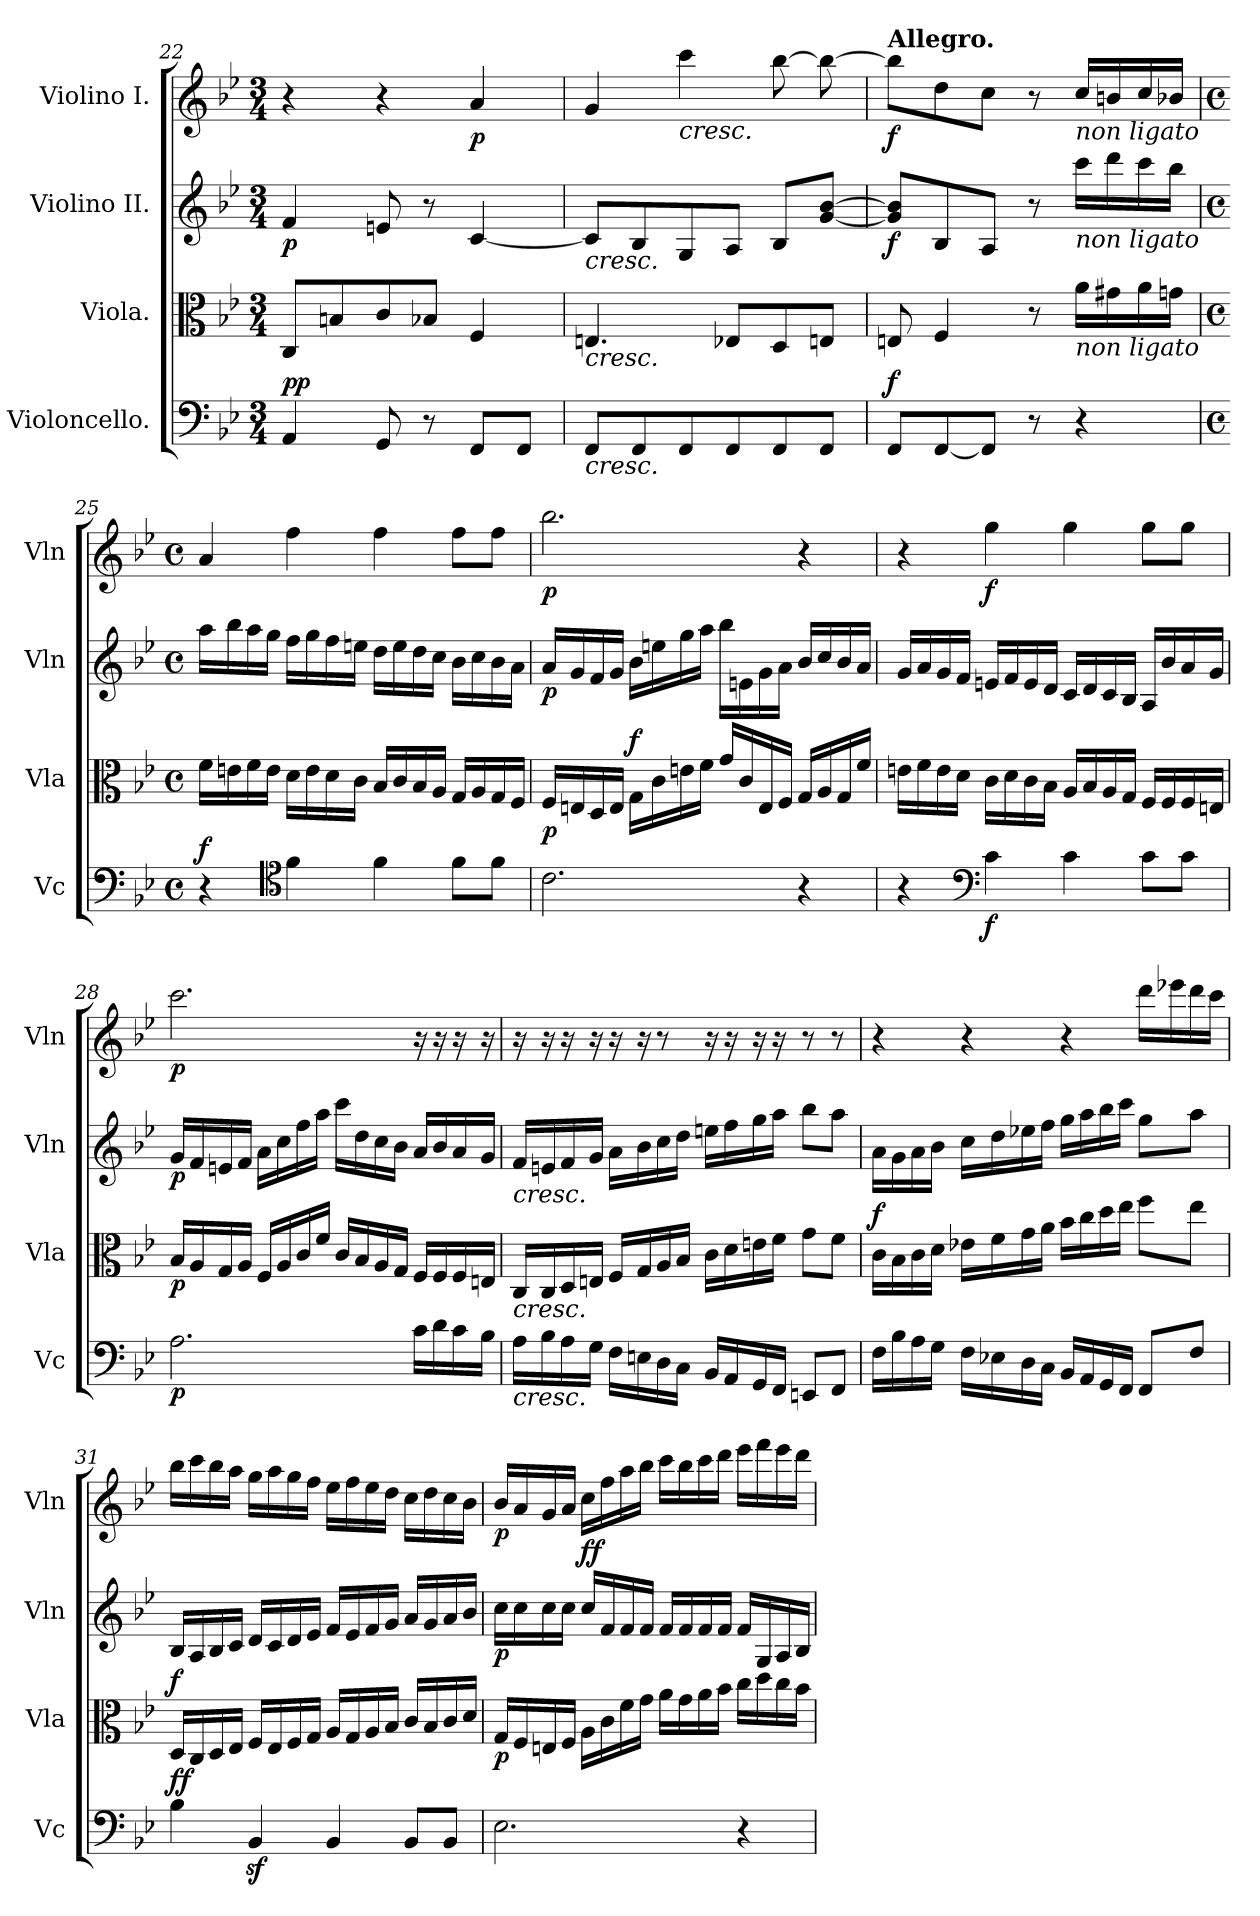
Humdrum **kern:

**kern	**dynam	**kern	**dynam	**kern	**dynam	**kern	**dynam
*part4	*part4	*part3	*part3	*part2	*part2	*part1	*part1
*staff4	*staff4	*staff3	*staff3	*staff2	*staff2	*staff1	*staff1
*I"Violoncello.	*	*I"Viola.	*	*I"Violino II.	*	*I"Violino I.	*
*I'Vc	*	*I'Vla	*	*I'Vln	*	*I'Vln	*
*clefF4	*	*clefC3	*	*clefG2	*	*clefG2	*
*k[b-e-]	*	*k[b-e-]	*	*k[b-e-]	*	*k[b-e-]	*
*B-:	*	*B-:	*	*B-:	*	*B-:	*
*M3/4	*	*M3/4	*	*M3/4	*	*M3/4	*
=22	=22	=22	=22	=22	=22	=22	=22
!	!LO:DY:b	!	!	!	!	!	!
!	!LO:DY:n=1:a	!	!	!	!LO:DY:b	!	!
4AA/	p p	8C/L	.	4f/	p	4r	.
.	.	8Bn/	.	.	.	.	.
8GG/	.	8c/	.	8en/	.	4r	.
8r	.	8B-X/J	.	8r	.	.	.
!	!	!	!	!	!	!	!LO:DY:b
8FF/L	.	4F/	.	[4c/	.	4a/	p
8FF/J	.	.	.	.	.	.	.
=23	=23	=23	=23	=23	=23	=23	=23
!	!	!	!	!LO:TX:b:i:t=cresc.	!	!	!
!	!	!LO:TX:b:i:t=cresc.	!	!	!	!	!
!LO:TX:b:i:t=cresc.	!	!	!	!	!	!	!
8FF/L	.	4.En/	.	8c/L]	.	4g/	.
8FF/	.	.	.	8B-/	.	.	.
!	!	!	!	!	!	!LO:TX:b:i:t=cresc.	!
8FF/	.	.	.	8G/	.	4ccc\	.
8FF/	.	8E-X/L	.	8A/J	.	.	.
8FF/	.	8D/	.	8B-/L	.	[8bb-\	.
8FF/J	.	8En/J	.	[8g/ [8b-/J	.	8bb-\_	.
=24	=24	=24	=24	=24	=24	=24	=24
!	!	!	!	!	!	!LO:TX:a:B:t=Allegro.	!
!	!LO:DY:a	!	!	!	!LO:DY:b	!	!LO:DY:b
8FF/L	f	8En/	.	8g/] 8b-/]L	f	8bb-\L]	f
[8FF/	.	4F/	.	8B-/	.	8dd\	.
8FF/J]	.	.	.	8A/J	.	8cc\J	.
8r	.	8r	.	8r	.	8r	.
!	!	!	!	!	!	!LO:TX:b:i:t=non ligato	!
!	!	!	!	!LO:TX:b:i:t=non ligato	!	!	!
!	!	!LO:TX:b:i:t=non ligato	!	!	!	!	!
4r	.	16a\LL	.	16ccc\LL	.	16cc/LL	.
.	.	16g#X\	.	16ddd\	.	16bn/	.
.	.	16a\	.	16ccc\	.	16cc/	.
.	.	16gn\JJ	.	16bb-\JJ	.	16b-X/JJ	.
!!LO:LB:g=z
=25	=25	=25	=25	=25	=25	=25	=25
*M4/4	*	*M4/4	*	*M4/4	*	*M4/4	*
*met(c)	*	*met(c)	*	*met(c)	*	*met(c)	*
!	!LO:DY:a	!	!	!	!	!	!
4r	f	16f\LL	.	16aa\LL	.	4a/	.
.	.	16en\	.	16bb-\	.	.	.
.	.	16f\	.	16aa\	.	.	.
.	.	16e\JJ	.	16gg\JJ	.	.	.
*clefC4	*	*	*	*	*	*	*
4f\	.	16d\LL	.	16ff\LL	.	4ff\	.
.	.	16e\	.	16gg\	.	.	.
.	.	16d\	.	16ff\	.	.	.
.	.	16c\JJ	.	16een\JJ	.	.	.
4f\	.	16B-/LL	.	16dd\LL	.	4ff\	.
.	.	16c/	.	16ee\	.	.	.
.	.	16B-/	.	16dd\	.	.	.
.	.	16A/JJ	.	16cc\JJ	.	.	.
8f\L	.	16G/LL	.	16b-\LL	.	8ff\L	.
.	.	16A/	.	16cc\	.	.	.
8f\J	.	16G/	.	16b-\	.	8ff\J	.
.	.	16F/JJ	.	16a\JJ	.	.	.
!!LO:PB:g=z
=26	=26	=26	=26	=26	=26	=26	=26
!	!LO:DY:b	!	!	!	!	!	!
!	!LO:DY:n=1:a	!	!LO:DY:b	!	!LO:DY:b	!	!LO:DY:b
2.c\	p f	16F/LL	p	16a/LL	p	2.bb-\	p
.	.	16En/	.	16g/	.	.	.
.	.	16D/	.	16f/	.	.	.
.	.	16E/JJ	.	16g/JJ	.	.	.
!	!	!	!LO:DY:a	!	!	!	!
.	.	16G\LL	f	16b-\LL	.	.	.
.	.	16c\	.	16een\	.	.	.
.	.	16en\	.	16gg\	.	.	.
.	.	16f\JJ	.	16aa\JJ	.	.	.
.	.	16g/LL	.	16bb-\LL	.	.	.
.	.	16c/	.	16en\	.	.	.
.	.	16E/	.	16g\	.	.	.
.	.	16F/JJ	.	16a\JJ	.	.	.
4r	.	16G/LL	.	16b-/LL	.	4r	.
.	.	16A/	.	16cc/	.	.	.
.	.	16G/	.	16b-/	.	.	.
.	.	16f/JJ	.	16a/JJ	.	.	.
=27	=27	=27	=27	=27	=27	=27	=27
4r	.	16en\LL	.	16g/LL	.	4r	.
.	.	16f\	.	16a/	.	.	.
.	.	16e\	.	16g/	.	.	.
.	.	16d\JJ	.	16f/JJ	.	.	.
*clefF4	*	*	*	*	*	*	*
!	!LO:DY:b	!	!	!	!	!	!LO:DY:b
4c\	f	16c\LL	.	16en/LL	.	4gg\	f
.	.	16d\	.	16f/	.	.	.
.	.	16c\	.	16e/	.	.	.
.	.	16B-\JJ	.	16d/JJ	.	.	.
4c\	.	16A/LL	.	16c/LL	.	4gg\	.
.	.	16B-/	.	16d/	.	.	.
.	.	16A/	.	16c/	.	.	.
.	.	16G/JJ	.	16B-/JJ	.	.	.
8c\L	.	16F/LL	.	16A/LL	.	8gg\L	.
.	.	16F/	.	16b-/	.	.	.
8c\J	.	16F/	.	16a/	.	8gg\J	.
.	.	16En/JJ	.	16g/JJ	.	.	.
!!LO:LB:g=z
=28	=28	=28	=28	=28	=28	=28	=28
!	!LO:DY:b	!	!LO:DY:b	!	!LO:DY:b	!	!LO:DY:b
2.A\	p	16B-/LL	p	16g/LL	p	2.ccc\	p
.	.	16A/	.	16f/	.	.	.
.	.	16G/	.	16en/	.	.	.
.	.	16A/JJ	.	16f/JJ	.	.	.
.	.	16F/LL	.	16a\LL	.	.	.
.	.	16A/	.	16cc\	.	.	.
.	.	16c/	.	16ff\	.	.	.
.	.	16f/JJ	.	16aa\JJ	.	.	.
.	.	16c/LL	.	16ccc\LL	.	.	.
.	.	16B-/	.	16dd\	.	.	.
.	.	16A/	.	16cc\	.	.	.
.	.	16G/JJ	.	16b-\JJ	.	.	.
16c\LL	.	16F/LL	.	16a/LL	.	16r	.
16d\	.	16F/	.	16b-/	.	16r	.
16c\	.	16F/	.	16a/	.	16r	.
16B-\JJ	.	16En/JJ	.	16g/JJ	.	16r	.
!!LO:LB:g=z
=29	=29	=29	=29	=29	=29	=29	=29
!	!	!	!	!LO:TX:b:i:t=cresc.	!	!	!
!	!	!LO:TX:b:i:t=cresc.	!	!	!	!	!
!LO:TX:b:i:t=cresc.	!	!	!	!	!	!	!
16A\LL	.	16C/LL	.	16f/LL	.	16r	.
16B-\	.	16C/	.	16en/	.	16r	.
16A\	.	16D/	.	16f/	.	16r	.
16G\JJ	.	16En/JJ	.	16g/JJ	.	16r	.
16F\LL	.	16F/LL	.	16a\LL	.	16r	.
16En\	.	16G/	.	16b-\	.	16r	.
16D\	.	16A/	.	16cc\	.	8r	.
16C\JJ	.	16B-/JJ	.	16dd\JJ	.	.	.
16BB-/LL	.	16c\LL	.	16een\LL	.	16r	.
16AA/	.	16d\	.	16ff\	.	16r	.
16GG/	.	16en\	.	16gg\	.	16r	.
16FF/JJ	.	16f\JJ	.	16aa\JJ	.	16r	.
8EEn/L	.	8g\L	.	8bb-\L	.	8r	.
8FF/J	.	8f\J	.	8aa\J	.	8r	.
=30	=30	=30	=30	=30	=30	=30	=30
!	!	!	!LO:DY:a	!	!	!	!
16F\LL	.	16c\LL	f	16a\LL	.	4r	.
16B-\	.	16B-\	.	16g\	.	.	.
16A\	.	16c\	.	16a\	.	.	.
16G\JJ	.	16d\JJ	.	16b-\JJ	.	.	.
16F\LL	.	16e-X\LL	.	16cc\LL	.	4r	.
16E-X\	.	16f\	.	16dd\	.	.	.
16D\	.	16g\	.	16ee-X\	.	.	.
16C\JJ	.	16a\JJ	.	16ff\JJ	.	.	.
16BB-/LL	.	16b-\LL	.	16gg\LL	.	4r	.
16AA/	.	16cc\	.	16aa\	.	.	.
16GG/	.	16dd\	.	16bb-\	.	.	.
16FF/JJ	.	16ee-\JJ	.	16ccc\JJ	.	.	.
8FF/L	.	8ff\L	.	8gg\L	.	16ddd\LL	.
.	.	.	.	.	.	16eee-X\	.
8F/J	.	8ee-\J	.	8aa\J	.	16ddd\	.
.	.	.	.	.	.	16ccc\JJ	.
!!LO:PB:g=z
=31	=31	=31	=31	=31	=31	=31	=31
!	!LO:DY:b	!	!	!	!	!	!
!	!LO:DY:n=1:a	!	!LO:DY:a	!	!	!	!
4B-\	f f	16D/LL	f	16B-/LL	.	16bb-\LL	.
.	.	16C/	.	16A/	.	16ccc\	.
.	.	16D/	.	16B-/	.	16bb-\	.
.	.	16E-/JJ	.	16c/JJ	.	16aa\JJ	.
4BB-z</	.	16F/LL	.	16d/LL	.	16gg\LL	.
.	.	16E-/	.	16c/	.	16aa\	.
.	.	16F/	.	16d/	.	16gg\	.
.	.	16G/JJ	.	16e-/JJ	.	16ff\JJ	.
4BB-/	.	16A/LL	.	16f/LL	.	16ee-\LL	.
.	.	16G/	.	16e-/	.	16ff\	.
.	.	16A/	.	16f/	.	16ee-\	.
.	.	16B-/JJ	.	16g/JJ	.	16dd\JJ	.
8BB-/L	.	16c/LL	.	16a/LL	.	16cc\LL	.
.	.	16B-/	.	16g/	.	16dd\	.
8BB-/J	.	16c/	.	16a/	.	16cc\	.
.	.	16d/JJ	.	16b-/JJ	.	16b-\JJ	.
!!LO:PB:g=z
=32	=32	=32	=32	=32	=32	=32	=32
!	!LO:DY:b	!	!	!	!	!	!
!	!LO:DY:n=1:a	!	!LO:DY:b	!	!LO:DY:b	!	!LO:DY:b
2.E-\	p f	16G/LL	p	16cc\LL	p	16b-/LL	p
.	.	16F/	.	16cc\	.	16a/	.
.	.	16En/	.	16cc\	.	16g/	.
.	.	16F/JJ	.	16cc\JJ	.	16a/JJ	.
!	!	!	!	!	!LO:DY:a	!	!
!	!	!	!	!	!LO:DY:n=1:b	!	!
.	.	16A\LL	.	16cc/LL	f f	16cc\LL	.
.	.	16c\	.	16f/	.	16ff\	.
.	.	16f\	.	16f/	.	16aa\	.
.	.	16g\JJ	.	16f/JJ	.	16bb-\JJ	.
.	.	16a\LL	.	16f/LL	.	16ccc\LL	.
.	.	16g\	.	16f/	.	16bb-\	.
.	.	16a\	.	16f/	.	16ccc\	.
.	.	16b-\JJ	.	16f/JJ	.	16ddd\JJ	.
4r	.	16cc\LL	.	16f/LL	.	16eee-\LL	.
.	.	16dd\	.	16G/	.	16fff\	.
.	.	16cc\	.	16A/	.	16eee-\	.
.	.	16b-\JJ	.	16B-/JJ	.	16ddd\JJ	.
=	=	=	=	=	=	=	=
*-	*-	*-	*-	*-	*-	*-	*-
